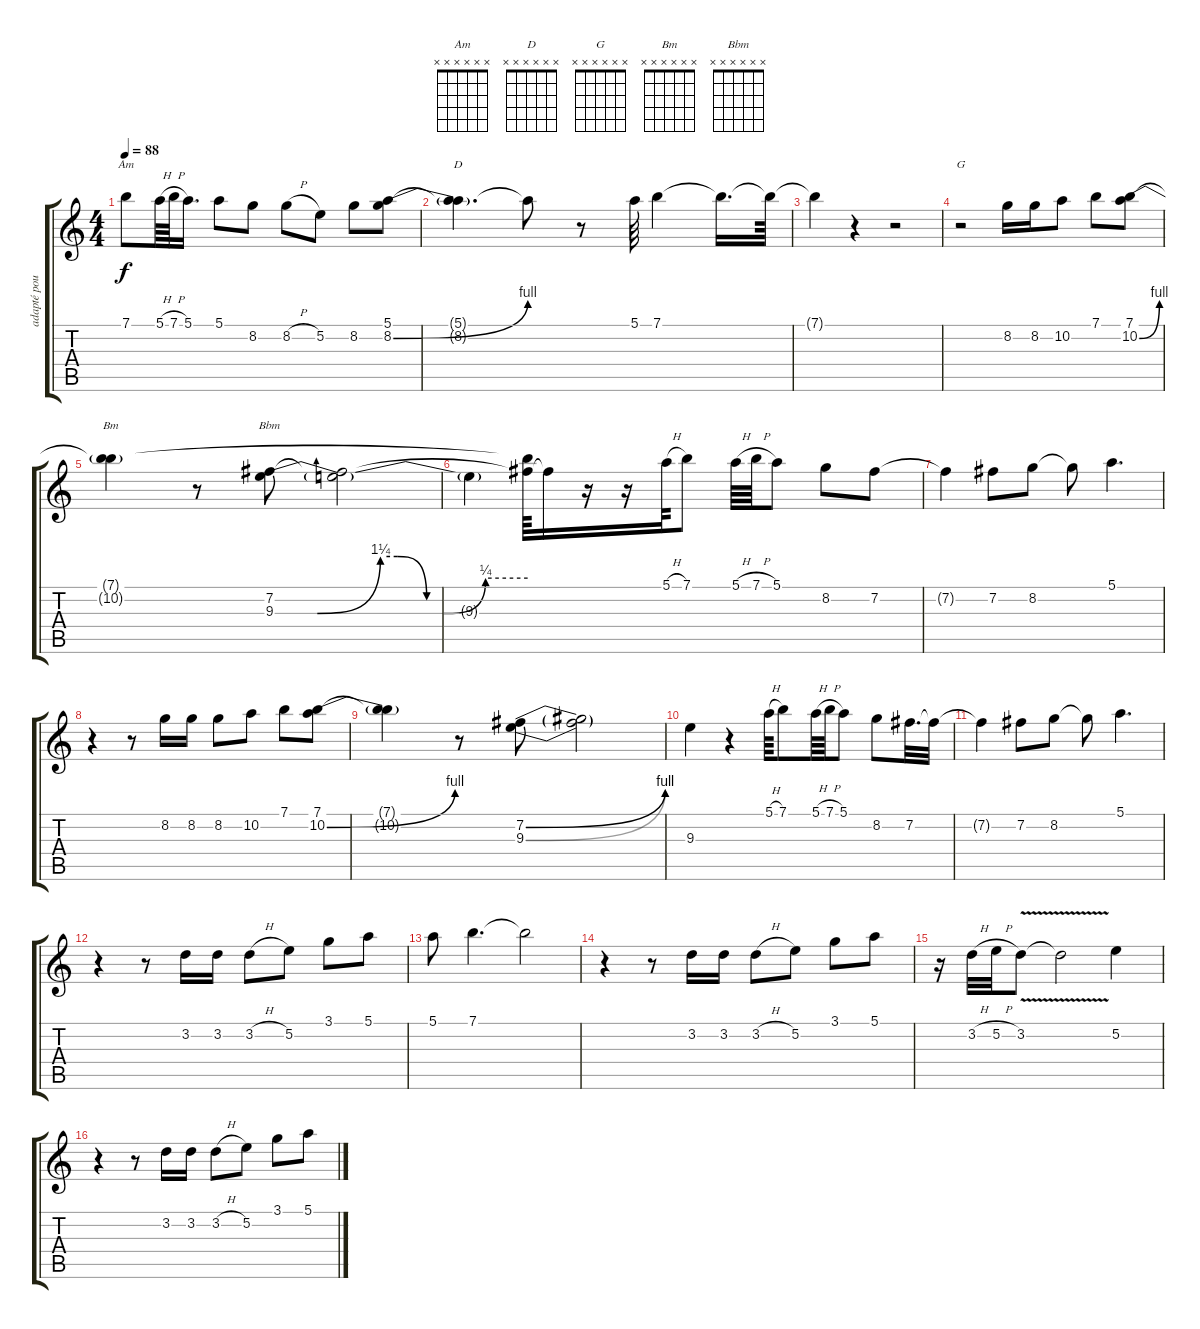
\track ("adapté pour satrat" "adapté pou") {instrument overdrivenguitar}
\staff {score tabs}
\tuning (E4 B3 G3 D3 A2 E2) {hide}
\chord ("Am" x x x x x x)
\chord ("D" x x x x x x)
\chord ("G" x x x x x x)
\chord ("Bm" x x x x x x)
\chord ("Bbm" x x x x x x)
\ts (4 4)
\tempo 88
\clef g2
\ks c
7.1.8{ch "Am" dy f} 5.1{h}.64 7.1{h}.64 5.1.16{d} 5.1.8 8.2.8 8.2{h}.8 5.2.8 8.2.8 (5.1 8.2{be (bend 0 0 60 4)}).8 |
(5.1{t} 8.2{t}).4{d ch "D"} 5.1{t}.8 r.8 5.1.64 7.1.4 7.1{t}.16{d} 7.1{t}.64 |
7.1{t}.4 r.4 r.2 |
r.2{ch "G"} 8.2.16 8.2.16 10.2.8 7.1.8 (7.1 10.2{be (bend 0 0 60 4)}).8 |
(7.1{t} 10.2{t}).4{ch "Bm"} r.8 (7.2 9.3{be (custom 0 0 10 0 25 5 29 5 36 0 40 0 50 1 60 1)}).8{ch "Bbm"} (7.2{t} 9.3{t}).2 |
9.3{t}.4 (7.1{t} 7.2{t}).64 7.2{t}.16 r.16 r.16 5.1{h}.64 7.1.8 5.1{h}.64 7.1{h}.64 5.1.8 8.2.8 7.2.8 |
7.2{t}.4 7.2.8 8.2.8 8.2{t}.8 5.1.4{d} |
r.4 r.8 8.2.16 8.2.16 8.2.8 10.2.8 7.1.8 (7.1 10.2{be (bend 0 0 60 4)}).8 |
(7.1{t} 10.2{t}).4 r.8 (7.2{be (bend 0 0 60 4)} 9.3{be (bend 0 0 60 4)}).8 (7.2{t} 9.3{t}).2 |
9.3.4 r.4 5.1{h}.64 7.1.8 5.1{h}.64 7.1{h}.64 5.1.8 8.2.8 7.2.32{d} 7.2{t}.32 |
7.2{t}.4 7.2.8 8.2.8 8.2{t}.8 5.1.4{d} |
r.4 r.8 3.2.16 3.2.16 3.2{h}.8 5.2.8 3.1.8 5.1.8 |
5.1.8 7.1.4{d} 7.1{t}.2 |
r.4 r.8 3.2.16 3.2.16 3.2{h}.8 5.2.8 3.1.8 5.1.8 |
r.16 3.2{h}.32 5.2{h}.32 3.2{v}.8 3.2{t}.2 5.2.4 |
r.4 r.8 3.2.16 3.2.16 3.2{h}.8 5.2.8 3.1.8 5.1.8
